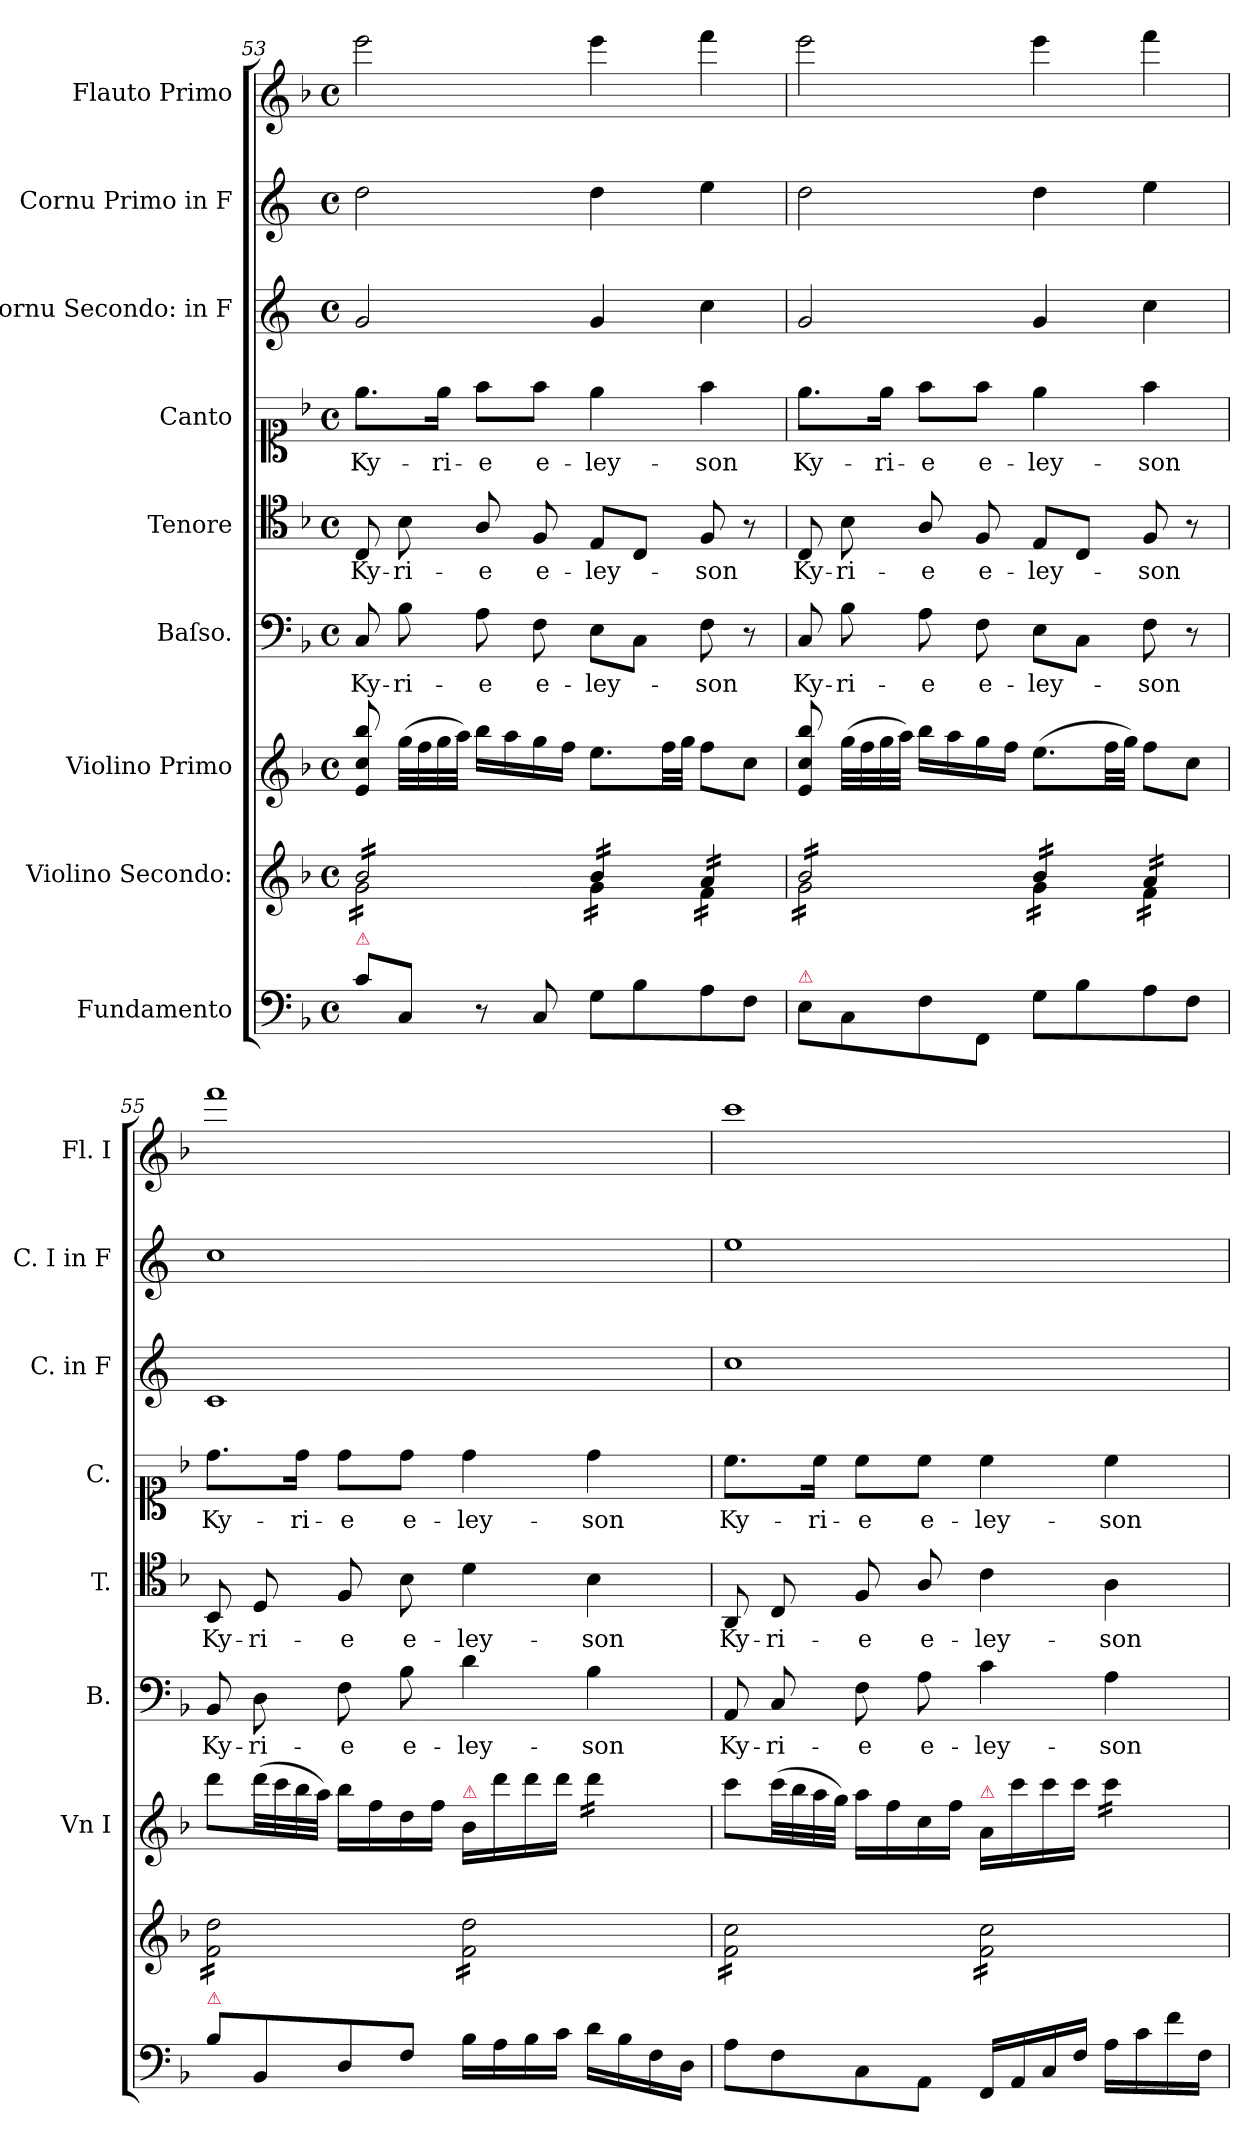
**kern	**kern	**dynam	**kern	**dynam	**kern	**text	**kern	**text	**kern	**text	**kern	**kern	**kern
*part9	*part8	*part8	*part7	*part7	*part6	*part6	*part5	*part5	*part4	*part4	*part3	*part2	*part1
*staff9	*staff8	*staff8	*staff7	*staff7	*staff6	*staff6	*staff5	*staff5	*staff4	*staff4	*staff3	*staff2	*staff1
*I"Fundamento	*I"Violino Secondo:	*	*I"Violino Primo	*	*I"Baſso.	*	*I"Tenore	*	*I"Canto	*	*I"Cornu Secondo: in F	*I"Cornu Primo in F	*I"Flauto Primo
*	*	*	*I'Vn I	*	*I'B.	*	*I'T.	*	*I'C.	*	*I'C. in F	*I'C. I in F	*I'Fl. I
*clefF4	*clefG2	*	*clefG2	*	*clefF4	*	*clefC4	*	*clefC1	*	*clefG2	*clefG2	*clefG2
*	*	*	*	*	*	*	*	*	*	*	*ITrd4c7	*ITrd4c7	*
*k[b-]	*k[b-]	*	*k[b-]	*	*k[b-]	*	*k[b-]	*	*k[b-]	*	*k[b-]	*k[b-]	*k[b-]
*F:	*F:	*	*F:	*	*F:	*	*F:	*	*F:	*	*F:	*F:	*F:
*M4/4	*M4/4	*	*M4/4	*	*M4/4	*	*M4/4	*	*M4/4	*	*M4/4	*M4/4	*M4/4
*met(c)	*met(c)	*	*met(c)	*	*met(c)	*	*met(c)	*	*met(c)	*	*met(c)	*met(c)	*met(c)
=53	=53	=53	=53	=53	=53	=53	=53	=53	=53	=53	=53	=53	=53
*	*^	*	*	*	*	*	*	*	*	*	*	*	*
!LO:TX:a:color=crimson:t=⚠	!	!	!	!	!	!	!	!	!	!	!	!	!	!
!	!	!	!LO:DY:b:rj	!	!	!	!	!	!	!	!	!	!	!
*	*tremolo	*	*	*	*	*	*	*	*	*	*	*	*	*
8c\L	16b-/LL	16g\LL	for	8e/ 8cc/ 8bb-/	.	8C/	Ky-	8C/	Ky-	8.ee\L	Ky-	2c/	2g\	2eee\
.	16b-/	16g\	.	.	.	.	.	.	.	.	.	.	.	.
!	!	!	!	!	!LO:DY:b	!	!	!	!	!	!	!	!	!
8C/J	16b-/	16g\	.	(32gg\LLL	for	8B-\	-ri-	8B-\	-ri-	.	.	.	.	.
.	.	.	.	32ff\	.	.	.	.	.	.	.	.	.	.
.	16b-/	16g\	.	32gg\	.	.	.	.	.	16ee\Jk	-ri-	.	.	.
.	.	.	.	32aa\JJJ)	.	.	.	.	.	.	.	.	.	.
8r	16b-/	16g\	.	16bb-\LL	.	8A\	-e	8A/	-e	8ff\L	-e	.	.	.
.	16b-/	16g\	.	16aa\	.	.	.	.	.	.	.	.	.	.
8C/	16b-/	16g\	.	16gg\	.	8F\	e-	8F/	e-	8ff\J	e-	.	.	.
.	16b-/JJ	16g\JJ	.	16ff\JJ	.	.	.	.	.	.	.	.	.	.
8G\L	16b-/LL	16g\LL	.	8.ee\L	.	8E\L	-ley-	8E/L	-ley-	4ee\	-ley-	4c/	4g\	4eee\
.	16b-/	16g\	.	.	.	.	.	.	.	.	.	.	.	.
8B-\	16b-/	16g\	.	.	.	8C\J	.	8C/J	.	.	.	.	.	.
.	16b-/JJ	16g\JJ	.	32ff\LL	.	.	.	.	.	.	.	.	.	.
.	.	.	.	32gg\JJJ	.	.	.	.	.	.	.	.	.	.
8A\	16a/LL	16f\LL	.	8ff\L	.	8F\	-son	8F/	-son	4ff\	-son	4f\	4a\	4fff\
.	16a/	16f\	.	.	.	.	.	.	.	.	.	.	.	.
8F\J	16a/	16f\	.	8cc\J	.	8r	.	8r	.	.	.	.	.	.
.	16a/JJ	16f\JJ	.	.	.	.	.	.	.	.	.	.	.	.
=54	=54	=54	=54	=54	=54	=54	=54	=54	=54	=54	=54	=54	=54	=54
!LO:TX:a:color=crimson:t=⚠	!	!	!	!	!	!	!	!	!	!	!	!	!	!
!	!	!	!	!	!	!	!LO:LY:i	!	!LO:LY:i	!	!LO:LY:i	!	!	!
8E\L	16b-/LL	16g\LL	.	8e/ 8cc/ 8bb-/	.	8C/	Ky-	8C/	Ky-	8.ee\L	Ky-	2c/	2g\	2eee\
.	16b-/	16g\	.	.	.	.	.	.	.	.	.	.	.	.
!	!	!	!	!	!	!	!LO:LY:i	!	!LO:LY:i	!	!	!	!	!
8C\	16b-/	16g\	.	(32gg\LLL	.	8B-\	-ri-	8B-\	-ri-	.	.	.	.	.
.	.	.	.	32ff\	.	.	.	.	.	.	.	.	.	.
!	!	!	!	!	!	!	!	!	!	!	!LO:LY:i	!	!	!
.	16b-/	16g\	.	32gg\	.	.	.	.	.	16ee\Jk	-ri-	.	.	.
.	.	.	.	32aa\JJJ)	.	.	.	.	.	.	.	.	.	.
!	!	!	!	!	!	!	!LO:LY:i	!	!LO:LY:i	!	!LO:LY:i	!	!	!
8F\	16b-/	16g\	.	16bb-\LL	.	8A\	-e	8A/	-e	8ff\L	-e	.	.	.
.	16b-/	16g\	.	16aa\	.	.	.	.	.	.	.	.	.	.
!	!	!	!	!	!	!	!LO:LY:i	!	!LO:LY:i	!	!LO:LY:i	!	!	!
8FF/J	16b-/	16g\	.	16gg\	.	8F\	e-	8F/	e-	8ff\J	e-	.	.	.
.	16b-/JJ	16g\JJ	.	16ff\JJ	.	.	.	.	.	.	.	.	.	.
!	!	!	!	!	!	!	!LO:LY:i	!	!LO:LY:i	!	!LO:LY:i	!	!	!
8G\L	16b-/LL	16g\LL	.	(8.ee\L	.	8E\L	-ley-	8E/L	-ley-	4ee\	-ley-	4c/	4g\	4eee\
.	16b-/	16g\	.	.	.	.	.	.	.	.	.	.	.	.
8B-\	16b-/	16g\	.	.	.	8C\J	.	8C/J	.	.	.	.	.	.
.	16b-/JJ	16g\JJ	.	32ff\LL	.	.	.	.	.	.	.	.	.	.
.	.	.	.	32gg\JJJ)	.	.	.	.	.	.	.	.	.	.
!	!	!	!	!	!	!	!LO:LY:i	!	!LO:LY:i	!	!LO:LY:i	!	!	!
8A\	16a/LL	16f\LL	.	8ff\L	.	8F\	-son	8F/	-son	4ff\	-son	4f\	4a\	4fff\
.	16a/	16f\	.	.	.	.	.	.	.	.	.	.	.	.
8F\J	16a/	16f\	.	8cc\J	.	8r	.	8r	.	.	.	.	.	.
.	16a/JJ	16f\JJ	.	.	.	.	.	.	.	.	.	.	.	.
*	*v	*v	*	*	*	*	*	*	*	*	*	*	*	*
=55	=55	=55	=55	=55	=55	=55	=55	=55	=55	=55	=55	=55	=55
!LO:TX:a:color=crimson:t=⚠	!	!	!	!	!	!	!	!	!	!	!	!	!
8B-\L	16f\ 16dd\LL	.	8ddd\L	.	8BB-/	Ky-	8BB-/	Ky-	8.dd\L	Ky-	1F	1f	1fff
.	16f\ 16dd\	.	.	.	.	.	.	.	.	.	.	.	.
8BB-/	16f\ 16dd\	.	(32ddd\LL	.	8D\	-ri-	8D/	-ri-	.	.	.	.	.
.	.	.	32ccc\	.	.	.	.	.	.	.	.	.	.
.	16f\ 16dd\	.	32bb-\	.	.	.	.	.	16dd\Jk	-ri-	.	.	.
.	.	.	32aa\JJJ)	.	.	.	.	.	.	.	.	.	.
8D/	16f\ 16dd\	.	16bb-\LL	.	8F\	-e	8F/	-e	8dd\L	-e	.	.	.
.	16f\ 16dd\	.	16ff\	.	.	.	.	.	.	.	.	.	.
8F/J	16f\ 16dd\	.	16dd\	.	8B-\	e-	8B-\	e-	8dd\J	e-	.	.	.
.	16f\ 16dd\JJ	.	16ff\JJ	.	.	.	.	.	.	.	.	.	.
!	!	!	!LO:TX:a:color=crimson:t=⚠	!	!	!	!	!	!	!	!	!	!
16B-\LL	16f\ 16dd\LL	.	16b-/LL	.	4d\	-ley-	4d\	-ley-	4dd\	-ley-	.	.	.
16A\	16f\ 16dd\	.	16ddd\	.	.	.	.	.	.	.	.	.	.
16B-\	16f\ 16dd\	.	16ddd\	.	.	.	.	.	.	.	.	.	.
16c\JJ	16f\ 16dd\	.	16ddd\JJ	.	.	.	.	.	.	.	.	.	.
*	*	*	*tremolo	*	*	*	*	*	*	*	*	*	*
16d\LL	16f\ 16dd\	.	16ddd\LL	.	4B-\	-son	4B-\	-son	4dd\	-son	.	.	.
16B-\	16f\ 16dd\	.	16ddd\	.	.	.	.	.	.	.	.	.	.
16F\	16f\ 16dd\	.	16ddd\	.	.	.	.	.	.	.	.	.	.
16D\JJ	16f\ 16dd\JJ	.	16ddd\JJ	.	.	.	.	.	.	.	.	.	.
*	*	*	*Xtremolo	*	*	*	*	*	*	*	*	*	*
=56	=56	=56	=56	=56	=56	=56	=56	=56	=56	=56	=56	=56	=56
!	!	!	!	!	!	!LO:LY:i	!	!LO:LY:i	!	!LO:LY:i	!	!	!
8A\L	16f\ 16cc\LL	.	8ccc\L	.	8AA/	Ky-	8AA/	Ky-	8.cc\L	Ky-	1f	1a	1ccc
.	16f\ 16cc\	.	.	.	.	.	.	.	.	.	.	.	.
!	!	!	!	!	!	!LO:LY:i	!	!LO:LY:i	!	!	!	!	!
8F\	16f\ 16cc\	.	(32ccc\LL	.	8C/	-ri-	8C/	-ri-	.	.	.	.	.
.	.	.	32bb-\	.	.	.	.	.	.	.	.	.	.
!	!	!	!	!	!	!	!	!	!	!LO:LY:i	!	!	!
.	16f\ 16cc\	.	32aa\	.	.	.	.	.	16cc\Jk	-ri-	.	.	.
.	.	.	32gg\JJJ)	.	.	.	.	.	.	.	.	.	.
!	!	!	!	!	!	!LO:LY:i	!	!LO:LY:i	!	!LO:LY:i	!	!	!
8C\	16f\ 16cc\	.	16aa\LL	.	8F\	-e	8F/	-e	8cc\L	-e	.	.	.
.	16f\ 16cc\	.	16ff\	.	.	.	.	.	.	.	.	.	.
!	!	!	!	!	!	!LO:LY:i	!	!LO:LY:i	!	!LO:LY:i	!	!	!
8AA\J	16f\ 16cc\	.	16cc\	.	8A\	e-	8A/	e-	8cc\J	e-	.	.	.
.	16f\ 16cc\JJ	.	16ff\JJ	.	.	.	.	.	.	.	.	.	.
!	!	!	!LO:TX:a:color=crimson:t=⚠	!	!	!	!	!	!	!	!	!	!
!	!	!	!	!	!	!LO:LY:i	!	!LO:LY:i	!	!LO:LY:i	!	!	!
16FF/LL	16f\ 16cc\LL	.	16a/LL	.	4c\	-ley-	4c\	-ley-	4cc\	-ley-	.	.	.
16AA/	16f\ 16cc\	.	16ccc\	.	.	.	.	.	.	.	.	.	.
16C/	16f\ 16cc\	.	16ccc\	.	.	.	.	.	.	.	.	.	.
16F/JJ	16f\ 16cc\	.	16ccc\JJ	.	.	.	.	.	.	.	.	.	.
!	!	!	!	!	!	!LO:LY:i	!	!LO:LY:i	!	!LO:LY:i	!	!	!
*	*	*	*tremolo	*	*	*	*	*	*	*	*	*	*
16A\LL	16f\ 16cc\	.	16ccc\LL	.	4A\	-son	4A\	-son	4cc\	-son	.	.	.
16c\	16f\ 16cc\	.	16ccc\	.	.	.	.	.	.	.	.	.	.
16f\	16f\ 16cc\	.	16ccc\	.	.	.	.	.	.	.	.	.	.
16F\JJ	16f\ 16cc\JJ	.	16ccc\JJ	.	.	.	.	.	.	.	.	.	.
*	*	*	*Xtremolo	*	*	*	*	*	*	*	*	*	*
*	*Xtremolo	*	*	*	*	*	*	*	*	*	*	*	*
=	=	=	=	=	=	=	=	=	=	=	=	=	=
*-	*-	*-	*-	*-	*-	*-	*-	*-	*-	*-	*-	*-	*-
